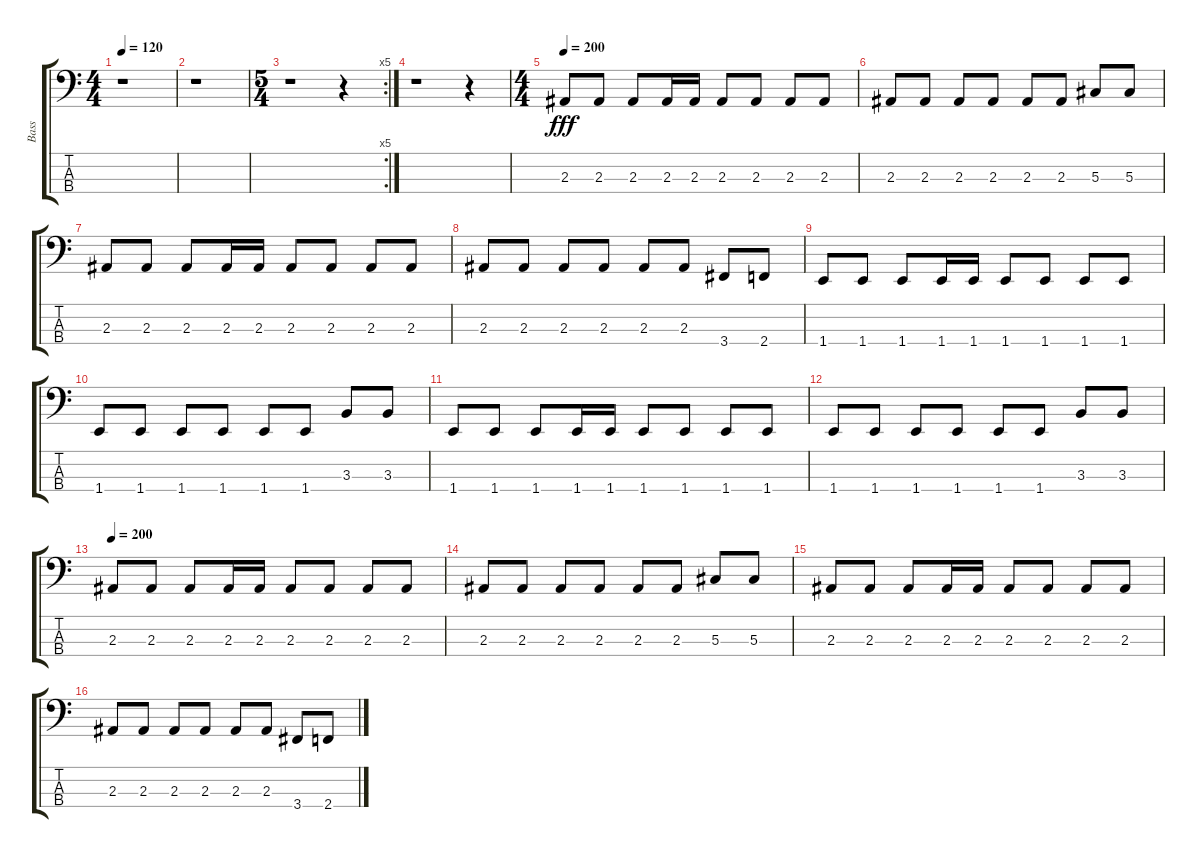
\track ("Bass" "Bass") {instrument electricbassfinger}
\staff {score tabs}
\tuning (Gb2 Db2 Ab1 Eb1) {hide}
\ts (4 4)
\tempo 120
\clef f4
\ks c
r.1{dy fff instrument electricbassfinger} |
r.1 |
\rc 5
\ts (5 4)
r.1 r.4 |
r.1 r.4 |
\ts (4 4)
\tempo 200
2.3.8 2.3.8 2.3.8 2.3.16 2.3.16 2.3.8 2.3.8 2.3.8 2.3.8 |
2.3.8 2.3.8 2.3.8 2.3.8 2.3.8 2.3.8 5.3.8 5.3.8 |
2.3.8 2.3.8 2.3.8 2.3.16 2.3.16 2.3.8 2.3.8 2.3.8 2.3.8 |
2.3.8 2.3.8 2.3.8 2.3.8 2.3.8 2.3.8 3.4.8 2.4.8 |
1.4.8 1.4.8 1.4.8 1.4.16 1.4.16 1.4.8 1.4.8 1.4.8 1.4.8 |
1.4.8 1.4.8 1.4.8 1.4.8 1.4.8 1.4.8 3.3.8 3.3.8 |
1.4.8 1.4.8 1.4.8 1.4.16 1.4.16 1.4.8 1.4.8 1.4.8 1.4.8 |
1.4.8 1.4.8 1.4.8 1.4.8 1.4.8 1.4.8 3.3.8 3.3.8 |
\tempo 200
2.3.8 2.3.8 2.3.8 2.3.16 2.3.16 2.3.8 2.3.8 2.3.8 2.3.8 |
2.3.8 2.3.8 2.3.8 2.3.8 2.3.8 2.3.8 5.3.8 5.3.8 |
2.3.8 2.3.8 2.3.8 2.3.16 2.3.16 2.3.8 2.3.8 2.3.8 2.3.8 |
2.3.8 2.3.8 2.3.8 2.3.8 2.3.8 2.3.8 3.4.8 2.4.8
